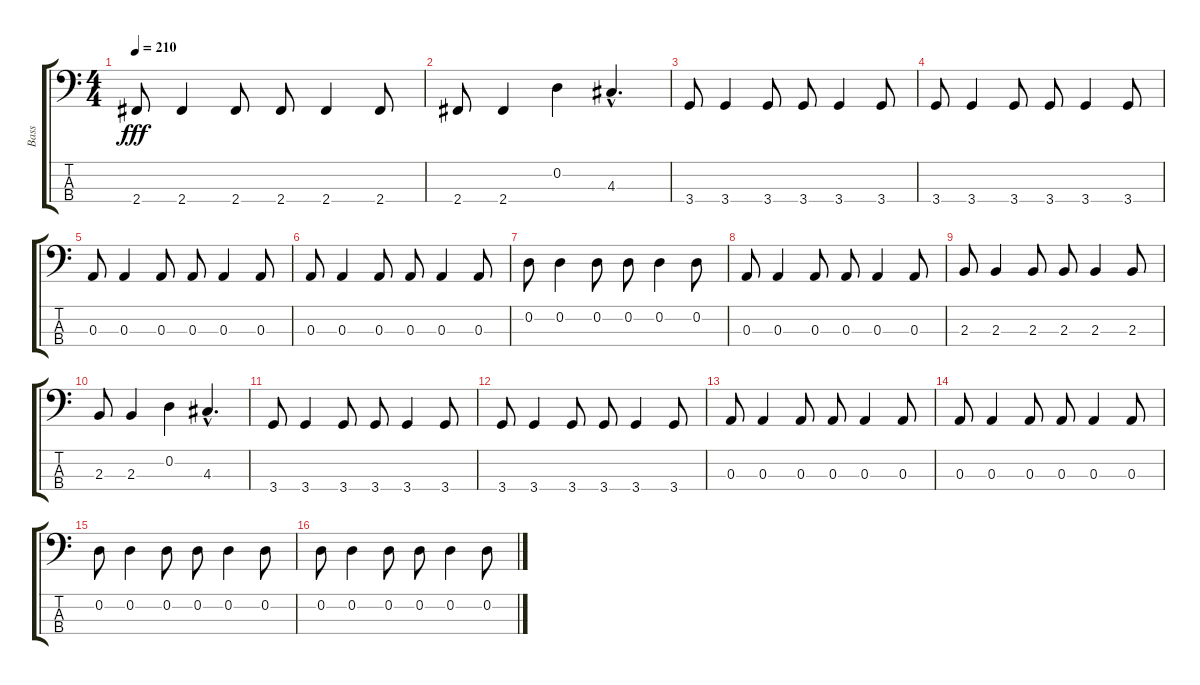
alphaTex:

\track ("Bass " "Bass ") {instrument electricbassfinger}
\staff {score tabs}
\tuning (G2 D2 A1 E1) {hide}
\ts (4 4)
\tempo 210
\clef f4
\ks c
2.4.8{dy fff} 2.4.4 2.4.8 2.4.8 2.4.4 2.4.8 |
2.4.8 2.4.4 0.2.4 4.3{hac}.4{d} |
3.4.8 3.4.4 3.4.8 3.4.8 3.4.4 3.4.8 |
3.4.8 3.4.4 3.4.8 3.4.8 3.4.4 3.4.8 |
0.3.8 0.3.4 0.3.8 0.3.8 0.3.4 0.3.8 |
0.3.8 0.3.4 0.3.8 0.3.8 0.3.4 0.3.8 |
0.2.8 0.2.4 0.2.8 0.2.8 0.2.4 0.2.8 |
0.3.8 0.3.4 0.3.8 0.3.8 0.3.4 0.3.8 |
2.3.8 2.3.4 2.3.8 2.3.8 2.3.4 2.3.8 |
2.3.8 2.3.4 0.2.4 4.3{hac}.4{d} |
3.4.8 3.4.4 3.4.8 3.4.8 3.4.4 3.4.8 |
3.4.8 3.4.4 3.4.8 3.4.8 3.4.4 3.4.8 |
0.3.8 0.3.4 0.3.8 0.3.8 0.3.4 0.3.8 |
0.3.8 0.3.4 0.3.8 0.3.8 0.3.4 0.3.8 |
0.2.8 0.2.4 0.2.8 0.2.8 0.2.4 0.2.8 |
0.2.8 0.2.4 0.2.8 0.2.8 0.2.4 0.2.8
